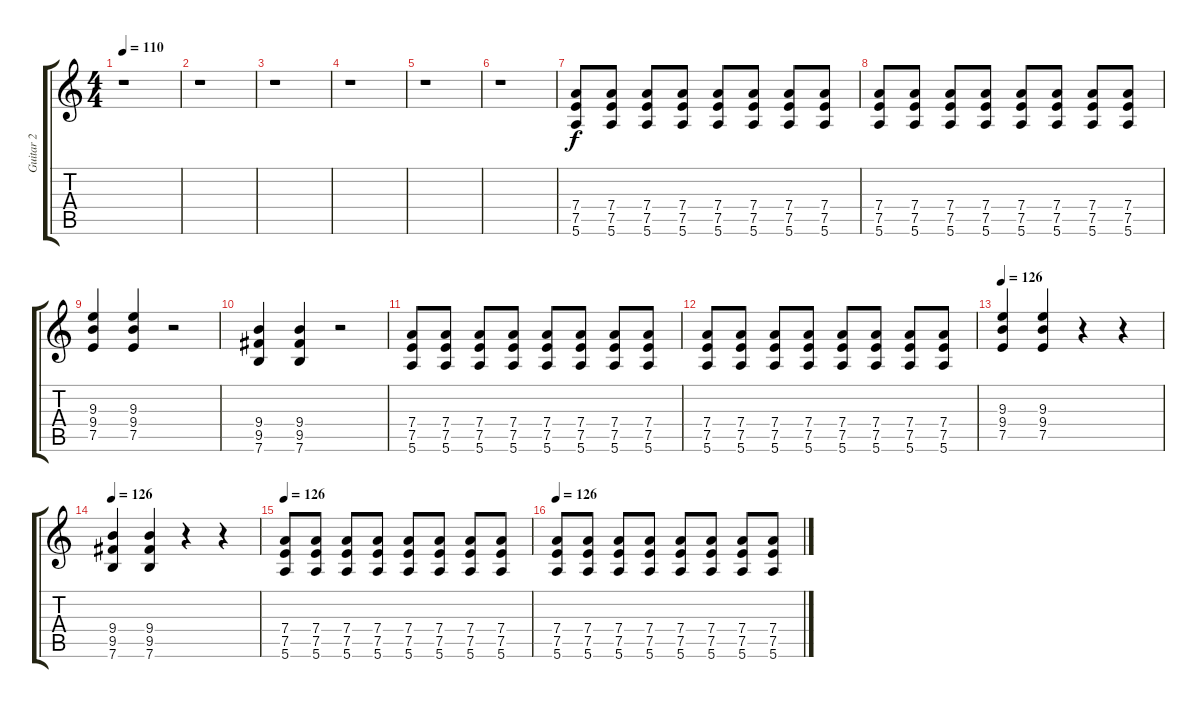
\track ("Guitar 2" "Guitar 2") {instrument distortionguitar}
\staff {score tabs}
\tuning (E4 B3 G3 D3 A2 E2) {hide}
\ts (4 4)
\tempo 110
\clef g2
\ks c
r.1{dy f instrument distortionguitar} |
r.1 |
r.1 |
r.1 |
r.1 |
r.1 |
(7.4 7.5 5.6).8 (7.4 7.5 5.6).8 (7.4 7.5 5.6).8 (7.4 7.5 5.6).8 (7.4 7.5 5.6).8 (7.4 7.5 5.6).8 (7.4 7.5 5.6).8 (7.4 7.5 5.6).8 |
(7.4 7.5 5.6).8 (7.4 7.5 5.6).8 (7.4 7.5 5.6).8 (7.4 7.5 5.6).8 (7.4 7.5 5.6).8 (7.4 7.5 5.6).8 (7.4 7.5 5.6).8 (7.4 7.5 5.6).8 |
(9.3 9.4 7.5).4 (9.3 9.4 7.5).4 r.2 |
(9.4 9.5 7.6).4 (9.4 9.5 7.6).4 r.2 |
(7.4 7.5 5.6).8 (7.4 7.5 5.6).8 (7.4 7.5 5.6).8 (7.4 7.5 5.6).8 (7.4 7.5 5.6).8 (7.4 7.5 5.6).8 (7.4 7.5 5.6).8 (7.4 7.5 5.6).8 |
(7.4 7.5 5.6).8 (7.4 7.5 5.6).8 (7.4 7.5 5.6).8 (7.4 7.5 5.6).8 (7.4 7.5 5.6).8 (7.4 7.5 5.6).8 (7.4 7.5 5.6).8 (7.4 7.5 5.6).8 |
\tempo 126
(9.3 9.4 7.5).4 (9.3 9.4 7.5).4 r.4 r.4 |
\tempo 126
(9.4 9.5 7.6).4 (9.4 9.5 7.6).4 r.4 r.4 |
\tempo 126
(7.4 7.5 5.6).8 (7.4 7.5 5.6).8 (7.4 7.5 5.6).8 (7.4 7.5 5.6).8 (7.4 7.5 5.6).8 (7.4 7.5 5.6).8 (7.4 7.5 5.6).8 (7.4 7.5 5.6).8 |
\tempo 126
(7.4 7.5 5.6).8 (7.4 7.5 5.6).8 (7.4 7.5 5.6).8 (7.4 7.5 5.6).8 (7.4 7.5 5.6).8 (7.4 7.5 5.6).8 (7.4 7.5 5.6).8 (7.4 7.5 5.6).8
